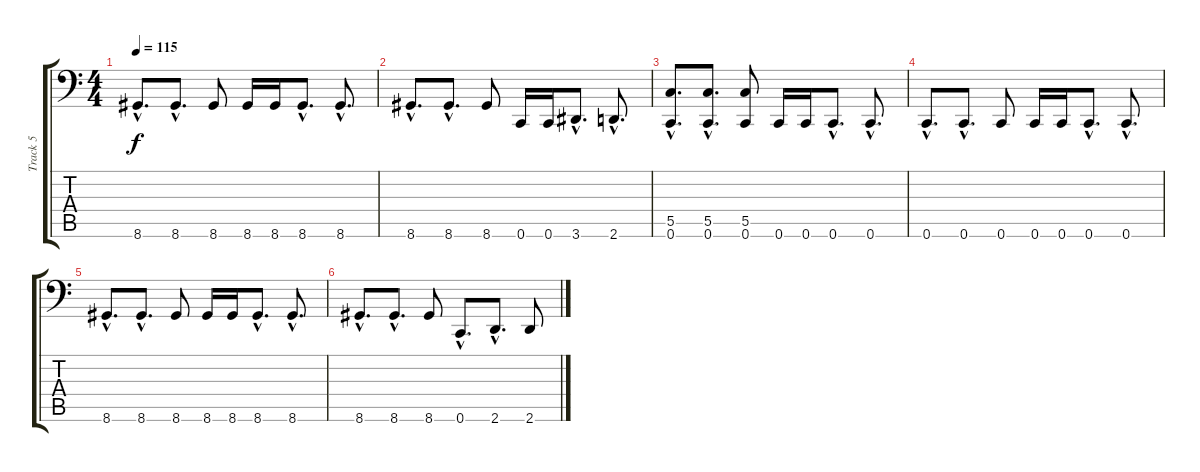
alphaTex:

\track ("Track 5" "Track 5") {instrument electricbassfinger}
\staff {score tabs}
\tuning (D3 Bb2 F2 C2 G1 C1) {hide}
\ts (4 4)
\tempo 115
\clef f4
\ks c
8.6{hac}.8{d dy f} 8.6{hac}.8{d} 8.6.8 8.6.16 8.6.16 8.6{hac}.8{d} 8.6{hac}.8{d} |
8.6{hac}.8{d} 8.6{hac}.8{d} 8.6.8 0.6.16 0.6.16 3.6{hac}.8{d} 2.6{hac}.8{d} |
(5.5{hac} 0.6{hac}).8{d} (5.5{hac} 0.6{hac}).8{d} (5.5 0.6).8 0.6.16 0.6.16 0.6{hac}.8{d} 0.6{hac}.8{d} |
0.6{hac}.8{d} 0.6{hac}.8{d} 0.6.8 0.6.16 0.6.16 0.6{hac}.8{d} 0.6{hac}.8{d} |
8.6{hac}.8{d} 8.6{hac}.8{d} 8.6.8 8.6.16 8.6.16 8.6{hac}.8{d} 8.6{hac}.8{d} |
8.6{hac}.8{d} 8.6{hac}.8{d} 8.6.8 0.6{hac}.8{d} 2.6{hac}.8{d} 2.6.8
